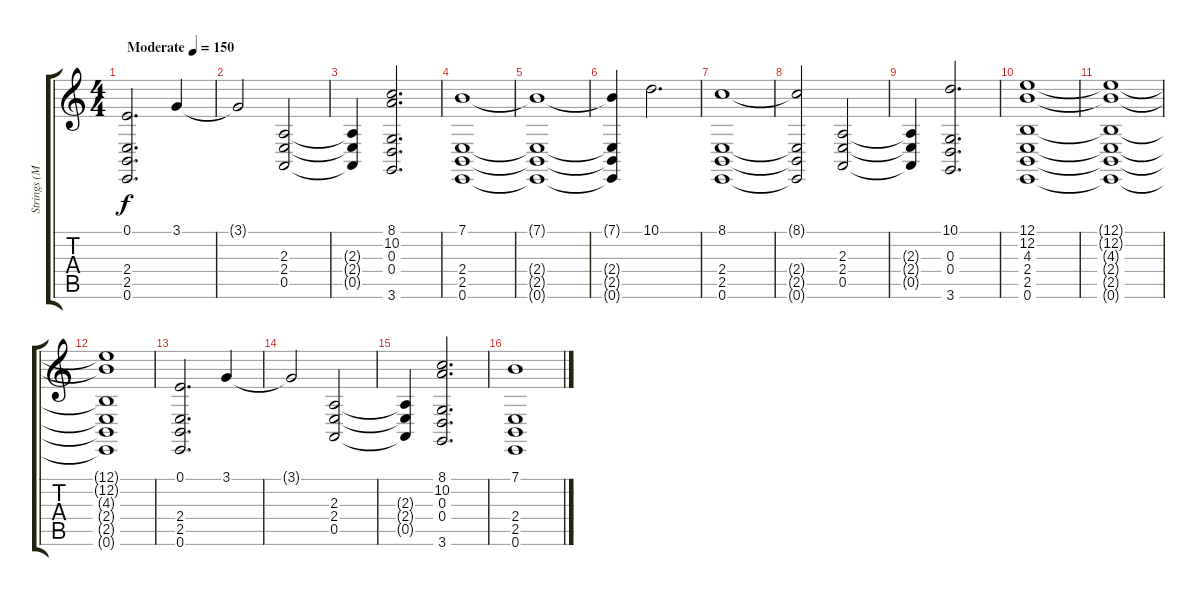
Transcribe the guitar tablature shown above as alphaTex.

\track ("Strings (MIDI)" "Strings (M") {instrument violin}
\staff {score tabs}
\tuning (E4 B3 G3 D3 A2 E2) {hide}
\ts (4 4)
\tempo (150 "Moderate")
\clef g2
\ks c
(0.1 2.4 2.5 0.6).2{d dy f instrument violin} 3.1.4 |
3.1{t}.2 (2.3 2.4 0.5).2 |
(2.3{t} 2.4{t} 0.5{t}).4 (8.1 10.2 0.3 0.4 3.6).2{d} |
(7.1 2.4 2.5 0.6).1 |
(7.1{t} 2.4{t} 2.5{t} 0.6{t}).1 |
(7.1{t} 2.4{t} 2.5{t} 0.6{t}).4 10.1.2{d} |
(8.1 2.4 2.5 0.6).1 |
(8.1{t} 2.4{t} 2.5{t} 0.6{t}).2 (2.3 2.4 0.5).2 |
(2.3{t} 2.4{t} 0.5{t}).4 (10.1 0.3 0.4 3.6).2{d} |
(12.1 12.2 4.3 2.4 2.5 0.6).1 |
(12.1{t} 12.2{t} 4.3{t} 2.4{t} 2.5{t} 0.6{t}).1 |
(12.1{t} 12.2{t} 4.3{t} 2.4{t} 2.5{t} 0.6{t}).1 |
(0.1 2.4 2.5 0.6).2{d} 3.1.4 |
3.1{t}.2 (2.3 2.4 0.5).2 |
(2.3{t} 2.4{t} 0.5{t}).4 (8.1 10.2 0.3 0.4 3.6).2{d} |
(7.1 2.4 2.5 0.6).1
